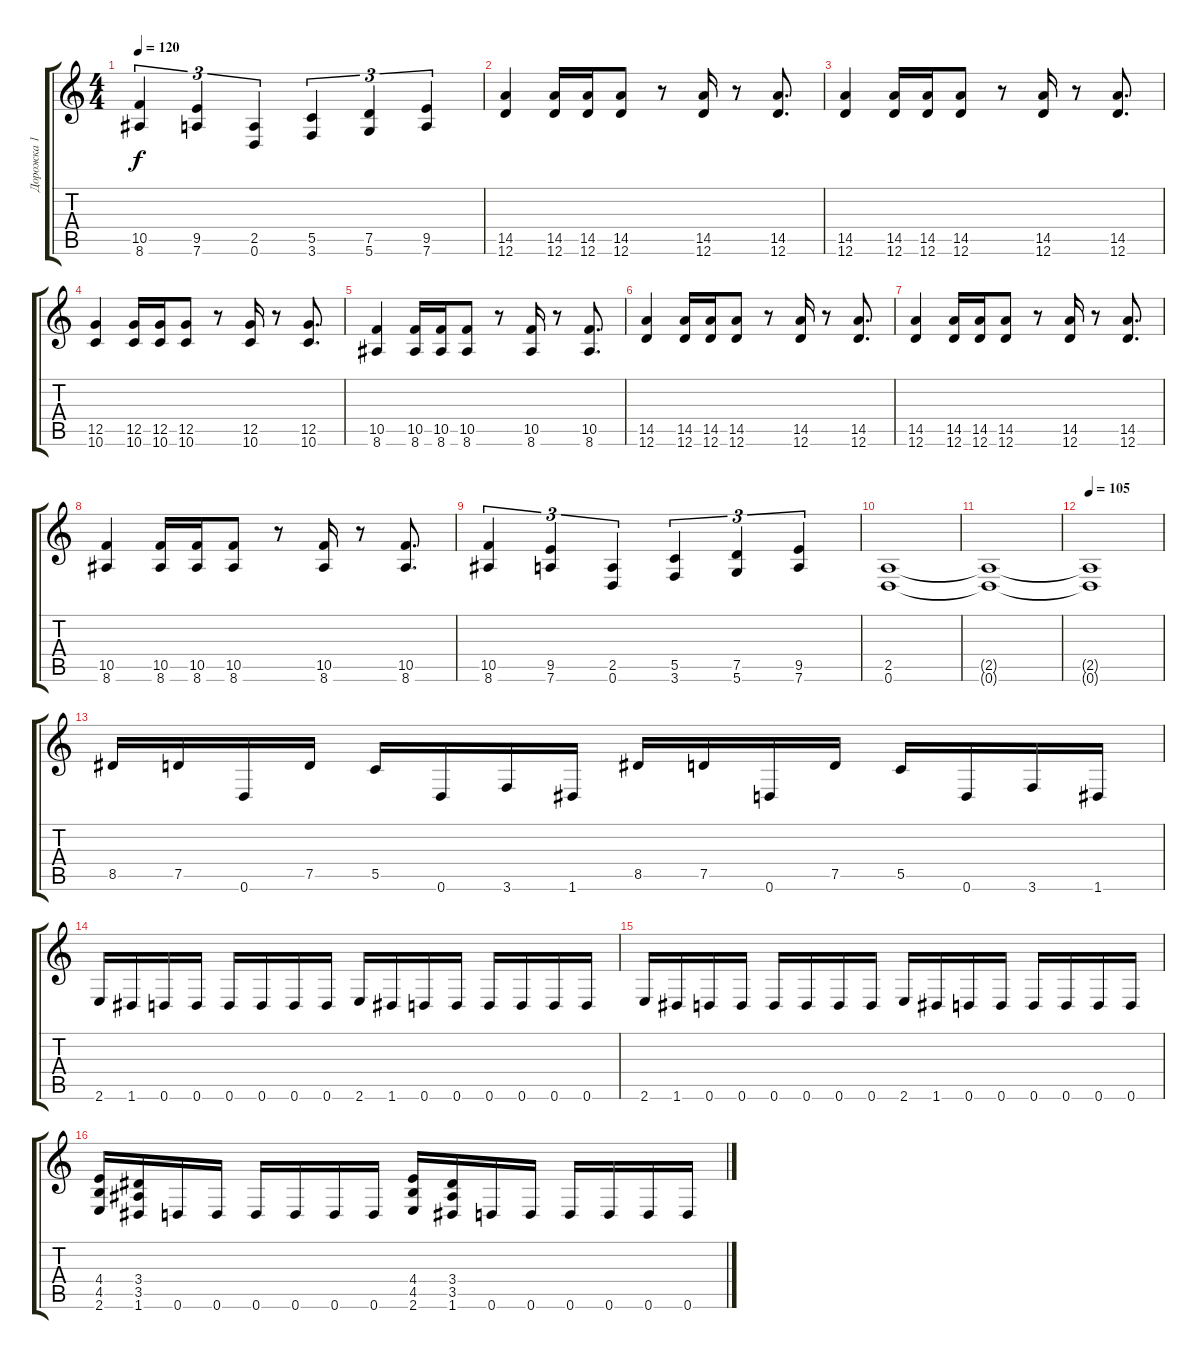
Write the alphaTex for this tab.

\track ("Дорожка 1" "Дорожка 1") {instrument distortionguitar}
\staff {score tabs}
\tuning (D4 A3 F3 C3 G2 D2) {hide}
\ts (4 4)
\tempo 120
\clef g2
\ks c
(10.5 8.6).4{tu (3 2) dy f} (9.5 7.6).4{tu (3 2)} (2.5 0.6).4{tu (3 2)} (5.5 3.6).4{tu (3 2)} (7.5 5.6).4{tu (3 2)} (9.5 7.6).4{tu (3 2)} |
(14.5 12.6).4 (14.5 12.6).16 (14.5 12.6).16 (14.5 12.6).8 r.8 (14.5 12.6).16 r.8 (14.5 12.6).8{d} |
(14.5 12.6).4 (14.5 12.6).16 (14.5 12.6).16 (14.5 12.6).8 r.8 (14.5 12.6).16 r.8 (14.5 12.6).8{d} |
(12.5 10.6).4 (12.5 10.6).16 (12.5 10.6).16 (12.5 10.6).8 r.8 (12.5 10.6).16 r.8 (12.5 10.6).8{d} |
(10.5 8.6).4 (10.5 8.6).16 (10.5 8.6).16 (10.5 8.6).8 r.8 (10.5 8.6).16 r.8 (10.5 8.6).8{d} |
(14.5 12.6).4 (14.5 12.6).16 (14.5 12.6).16 (14.5 12.6).8 r.8 (14.5 12.6).16 r.8 (14.5 12.6).8{d} |
(14.5 12.6).4 (14.5 12.6).16 (14.5 12.6).16 (14.5 12.6).8 r.8 (14.5 12.6).16 r.8 (14.5 12.6).8{d} |
(10.5 8.6).4 (10.5 8.6).16 (10.5 8.6).16 (10.5 8.6).8 r.8 (10.5 8.6).16 r.8 (10.5 8.6).8{d} |
(10.5 8.6).4{tu (3 2)} (9.5 7.6).4{tu (3 2)} (2.5 0.6).4{tu (3 2)} (5.5 3.6).4{tu (3 2)} (7.5 5.6).4{tu (3 2)} (9.5 7.6).4{tu (3 2)} |
(2.5 0.6).1 |
(2.5{t} 0.6{t}).1 |
\tempo 105
(2.5{t} 0.6{t}).1 |
8.5.16 7.5.16 0.6.16 7.5.16 5.5.16 0.6.16 3.6.16 1.6.16 8.5.16 7.5.16 0.6.16 7.5.16 5.5.16 0.6.16 3.6.16 1.6.16 |
2.6.16 1.6.16 0.6.16 0.6.16 0.6.16 0.6.16 0.6.16 0.6.16 2.6.16 1.6.16 0.6.16 0.6.16 0.6.16 0.6.16 0.6.16 0.6.16 |
2.6.16 1.6.16 0.6.16 0.6.16 0.6.16 0.6.16 0.6.16 0.6.16 2.6.16 1.6.16 0.6.16 0.6.16 0.6.16 0.6.16 0.6.16 0.6.16 |
(4.4 4.5 2.6).16 (3.4 3.5 1.6).16 0.6.16 0.6.16 0.6.16 0.6.16 0.6.16 0.6.16 (4.4 4.5 2.6).16 (3.4 3.5 1.6).16 0.6.16 0.6.16 0.6.16 0.6.16 0.6.16 0.6.16
